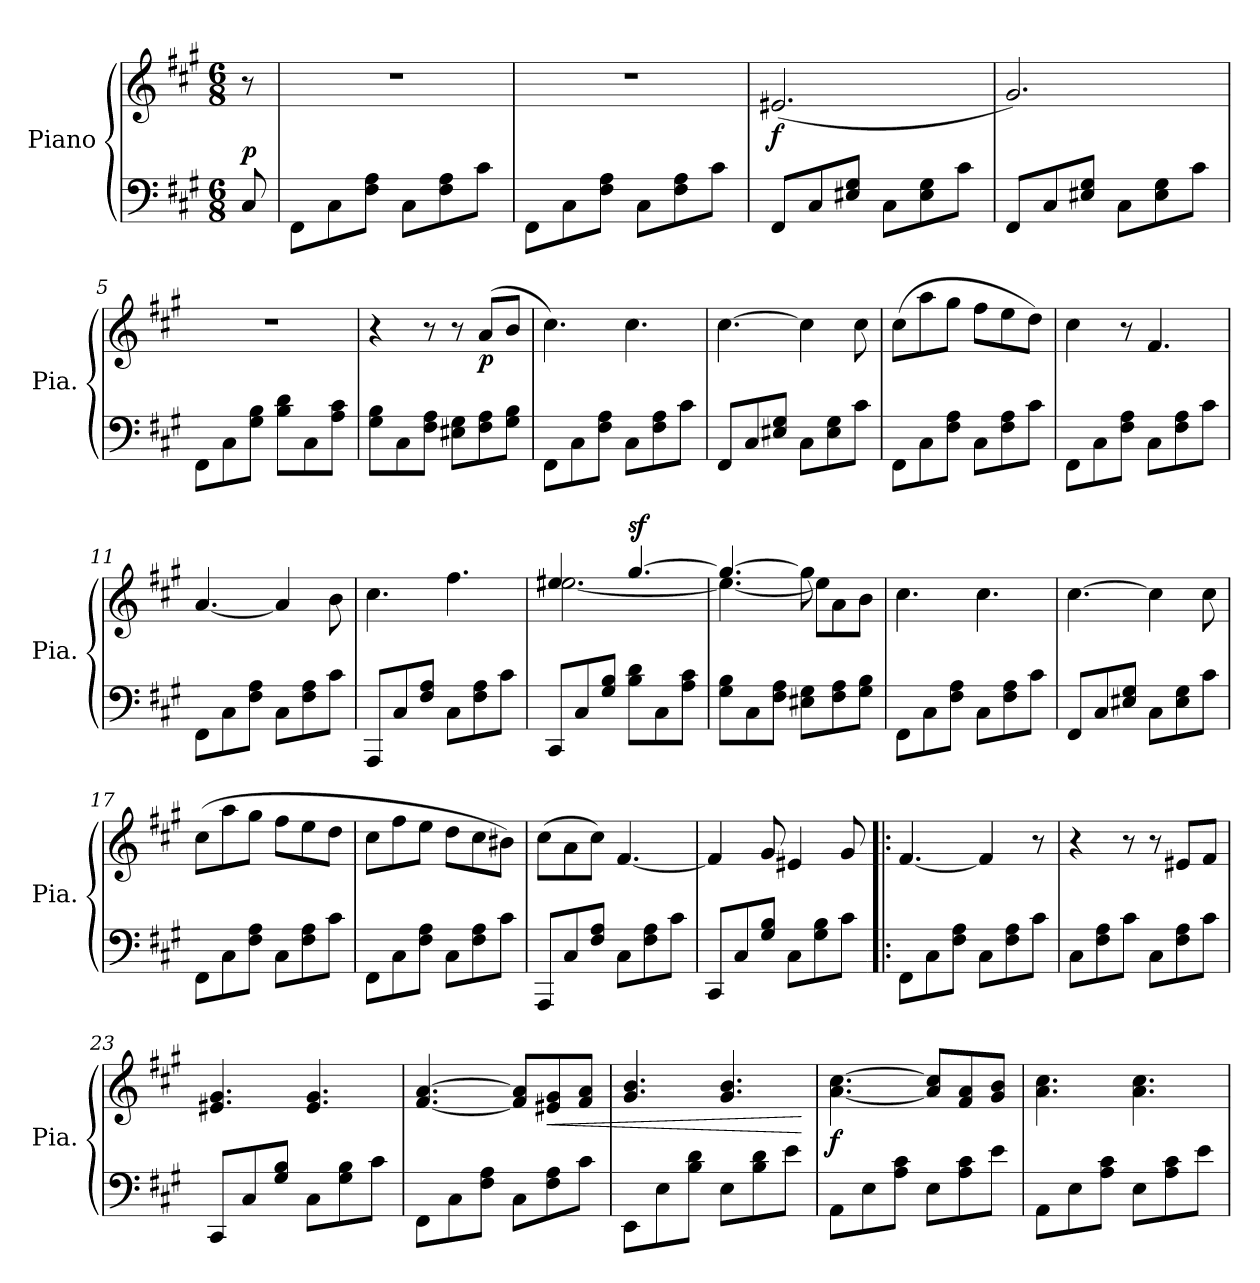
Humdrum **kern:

**kern	**kern	**dynam
*part1	*part1	*part1
*staff2	*staff1	*staff1/2
*I"Piano	*	*
*I'Pia.	*	*
*clefF4	*clefG2	*
*k[f#c#g#]	*k[f#c#g#]	*
*M6/8	*M6/8	*
*MM72	*MM72	*
=	=	=
!	!	!LO:DY:a=2
8C#/	8r	p
=1	=1	=1
8FF#\L	2.r	.
8C#\	.	.
8F#\ 8A\J	.	.
8C#\L	.	.
8F#\ 8A\	.	.
8c#\J	.	.
=2	=2	=2
8FF#\L	2.r	.
8C#\	.	.
8F#\ 8A\J	.	.
8C#\L	.	.
8F#\ 8A\	.	.
8c#\J	.	.
=3	=3	=3
!	!	!LO:DY:b
8FF#/L	(2.e#X/	f
8C#/	.	.
8E#X/ 8G#/J	.	.
8C#\L	.	.
8E#\ 8G#\	.	.
8c#\J	.	.
=4	=4	=4
8FF#/L	2.g#/)	.
8C#/	.	.
8E#X/ 8G#/J	.	.
8C#\L	.	.
8E#\ 8G#\	.	.
8c#\J	.	.
=5	=5	=5
8FF#\L	2.r	.
8C#\	.	.
8G#\ 8B\J	.	.
8B\ 8d\L	.	.
8C#\	.	.
8A\ 8c#\J	.	.
!!LO:LB:g=z
=6	=6	=6
8G#\ 8B\L	4r	.
8C#\	.	.
8F#\ 8A\J	8r	.
8E#X\ 8G#\L	8r	.
!	!	!LO:DY:b
8F#\ 8A\	(>8a/L	p
8G#\ 8B\J	8b/J	.
=7	=7	=7
8FF#\L	4.cc#\)	.
8C#\	.	.
8F#\ 8A\J	.	.
8C#\L	4.cc#\	.
8F#\ 8A\	.	.
8c#\J	.	.
=8	=8	=8
8FF#/L	[4.cc#\	.
8C#/	.	.
8E#X/ 8G#/J	.	.
8C#\L	4cc#\]	.
8E#\ 8G#\	.	.
8c#\J	8cc#\	.
=9	=9	=9
8FF#\L	(8cc#\L	.
8C#\	8aa\	.
8F#\ 8A\J	8gg#\J	.
8C#\L	8ff#\L	.
8F#\ 8A\	8ee\	.
8c#\J	8dd\J)	.
=10	=10	=10
8FF#\L	4cc#\	.
8C#\	.	.
8F#\ 8A\J	8r	.
8C#\L	4.f#/	.
8F#\ 8A\	.	.
8c#\J	.	.
!!LO:LB:g=z
=11	=11	=11
8FF#\L	[4.a/	.
8C#\	.	.
8F#\ 8A\J	.	.
8C#\L	4a/]	.
8F#\ 8A\	.	.
8c#\J	8b\	.
=12	=12	=12
8AAA/L	4.cc#\	.
8C#/	.	.
8F#/ 8A/J	.	.
8C#\L	4.ff#\	.
8F#\ 8A\	.	.
8c#\J	.	.
=13	=13	=13
*	*^	*
8CC#/L	4.ee#X/	[2.ee#\	.
8C#/	.	.	.
8G#/ 8B/J	.	.	.
!	!	!	!LO:DY:a
8B\ 8d\L	[4.gg#/	.	sf
8C#\	.	.	.
8A\ 8c#\J	.	.	.
=14	=14	=14	=14
8G#\ 8B\L	4.gg#/_	4.ee#\_	.
8C#\	.	.	.
8F#\ 8A\J	.	.	.
8E#X\ 8G#\L	8gg#\]	8ee#\L]	.
8F#\ 8A\	4ryy	8a\	.
8G#\ 8B\J	.	8b\J	.
*	*v	*v	*
=15	=15	=15
8FF#\L	4.cc#\	.
8C#\	.	.
8F#\ 8A\J	.	.
8C#\L	4.cc#\	.
8F#\ 8A\	.	.
8c#\J	.	.
!!LO:LB:g=z
=16	=16	=16
8FF#/L	[4.cc#\	.
8C#/	.	.
8E#X/ 8G#/J	.	.
8C#\L	4cc#\]	.
8E#\ 8G#\	.	.
8c#\J	8cc#\	.
=17	=17	=17
8FF#\L	(8cc#\L	.
8C#\	8aa\	.
8F#\ 8A\J	8gg#\J	.
8C#\L	8ff#\L	.
8F#\ 8A\	8ee\	.
8c#\J	8dd\J	.
=18	=18	=18
8FF#\L	8cc#\L	.
8C#\	8ff#\	.
8F#\ 8A\J	8ee\J	.
8C#\L	8dd\L	.
8F#\ 8A\	8cc#\	.
8c#\J	8b#X\J)	.
=19	=19	=19
8AAA/L	(8cc#\L	.
8C#/	8a\	.
8F#/ 8A/J	8cc#\J)	.
8C#\L	[4.f#/	.
8F#\ 8A\	.	.
8c#\J	.	.
=20	=20	=20
8CC#/L	4f#/]	.
8C#/	.	.
8G#/ 8B/J	8g#/	.
8C#\L	4e#X/	.
8G#\ 8B\	.	.
8c#\J	8g#/	.
!!LO:LB:g=z
=21!|:	=21!|:	=21!|:
8FF#\L	[4.f#/	.
8C#\	.	.
8F#\ 8A\J	.	.
8C#\L	4f#/]	.
8F#\ 8A\	.	.
8c#\J	8r	.
=22	=22	=22
8C#\L	4r	.
8F#\ 8A\	.	.
8c#\J	8r	.
8C#\L	8r	.
8F#\ 8A\	8e#X/L	.
8c#\J	8f#/J	.
=23	=23	=23
8CC#/L	4.e#X/ 4.g#/	.
8C#/	.	.
8G#/ 8B/J	.	.
8C#\L	4.e#/ 4.g#/	.
8G#\ 8B\	.	.
8c#\J	.	.
=24	=24	=24
8FF#\L	[4.f#/ [4.a/	.
8C#\	.	.
8F#\ 8A\J	.	.
8C#\L	8f#/] 8a/]L	.
!	!	!LO:HP:b
8F#\ 8A\	8e#X/ 8g#/	<
8c#\J	8f#/ 8a/J	.
=25	=25	=25
8EE\L	4.g#/ 4.b/	.
8E\	.	.
8B\ 8d\J	.	.
8E\L	4.g#/ 4.b/	.
8B\ 8d\	.	.
8e\J	.	.
.	.	[
=26	=26	=26
!	!	!LO:DY:b
8AA\L	[4.a\ [4.cc#\	f
8E\	.	.
8A\ 8c#\J	.	.
8E\L	8a/] 8cc#/]L	.
8A\ 8c#\	8f#/ 8a/	.
8e\J	8g#/ 8b/J	.
!!LO:PB:g=z
=27	=27	=27
8AA\L	4.a\ 4.cc#\	.
8E\	.	.
8A\ 8c#\J	.	.
8E\L	4.a\ 4.cc#\	.
8A\ 8c#\	.	.
8e\J	.	.
=	=	=
*-	*-	*-
